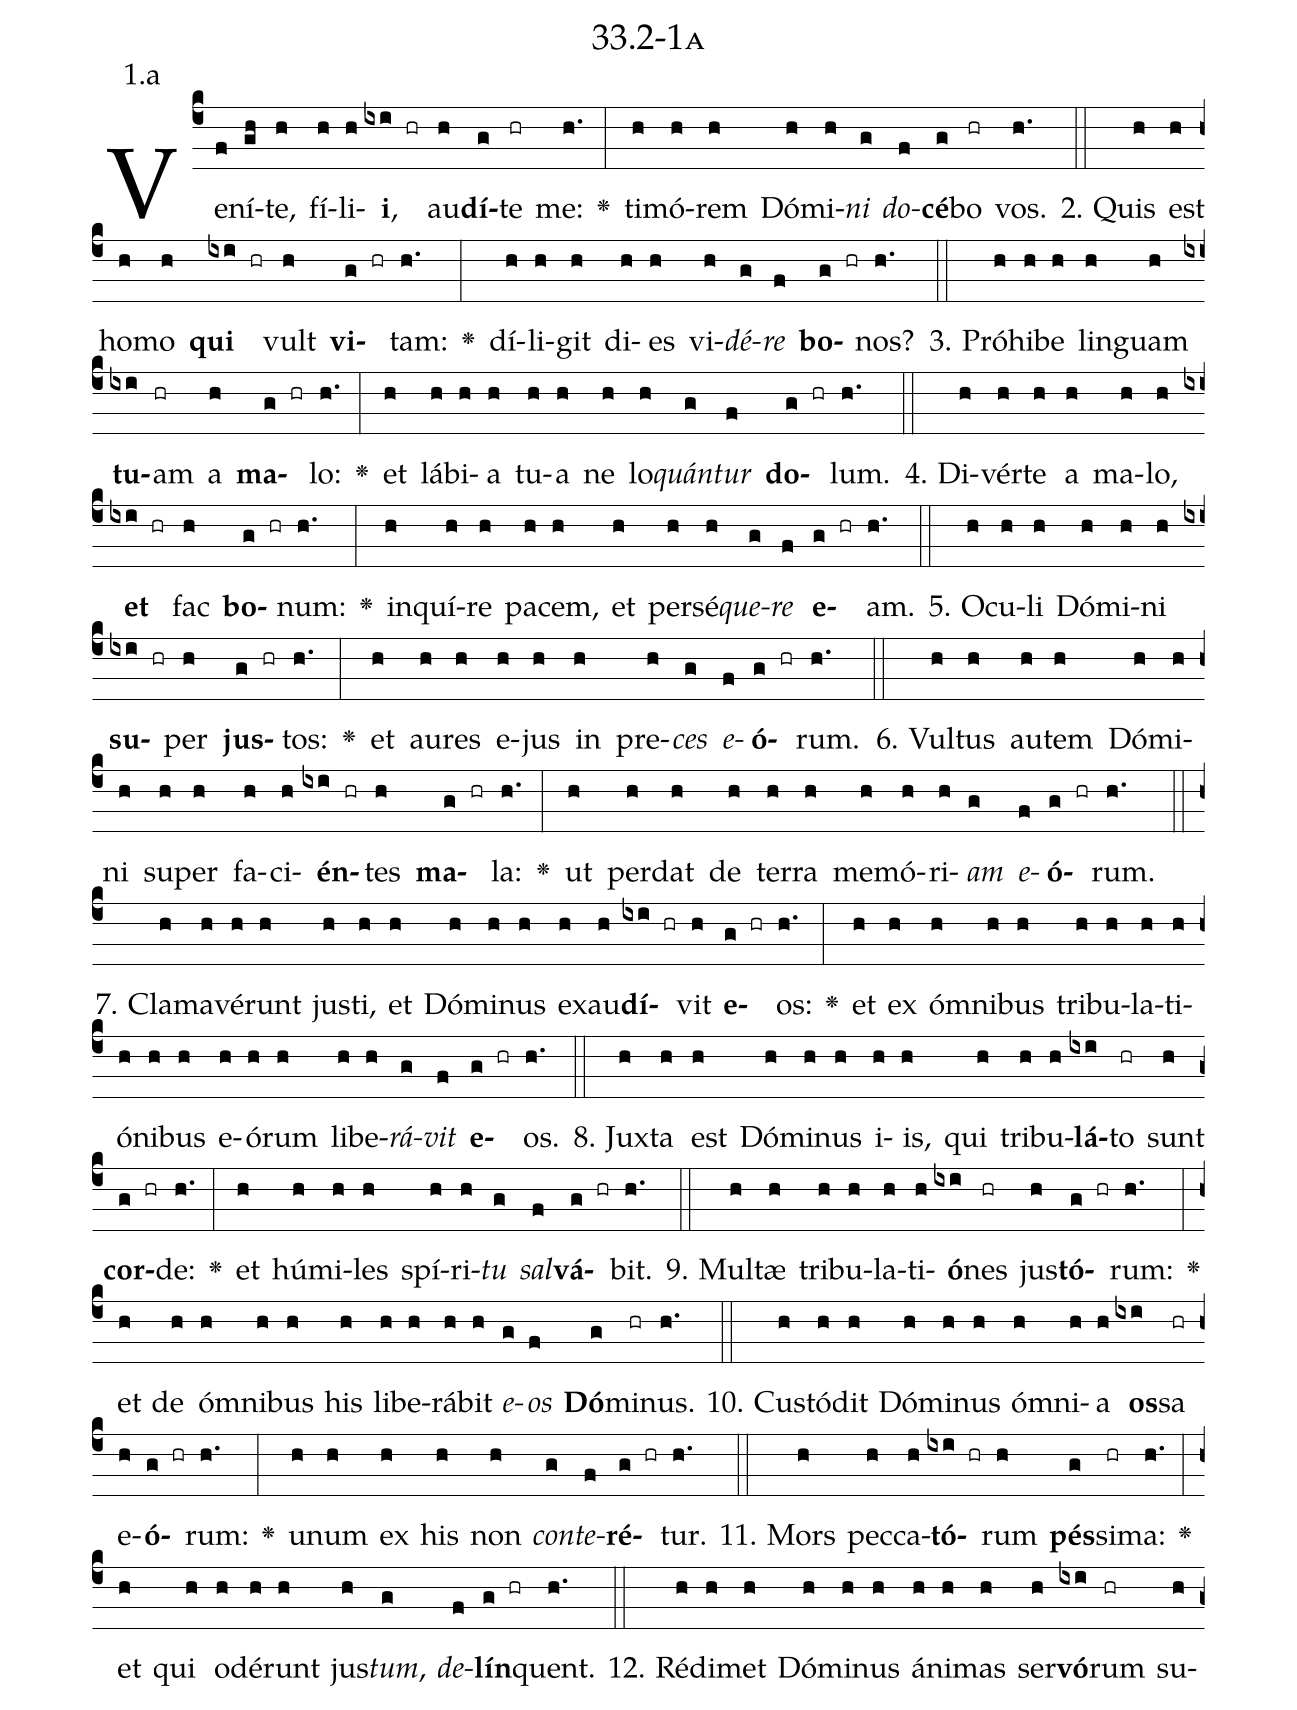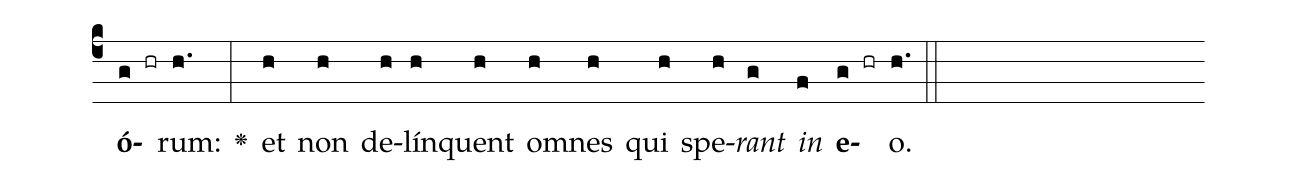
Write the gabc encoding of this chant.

name: 33.2-1a;
annotation: 1.a;
%%
(c4)Ve(f)ní(gh)te,(h) fí(h)li(h)<b>i</b>,(ixi hr) au(h)<b>dí</b>(g)te(hr) me:(h.) <v>\greheightstar</v>(:) ti(h)mó(h)rem(h) Dó(h)mi(h)<i>ni</i>(g) <i>do</i>(f)<b>cé</b>(g)bo(hr) vos.(h.) (::)
2. Quis(h) est(h) ho(h)mo(h) <b>qui</b>(ixi hr) vult(h) <b>vi</b>(g hr)tam:(h.) <v>\greheightstar</v>(:) dí(h)li(h)git(h) di(h)es(h) vi(h)<i>dé</i>(g)<i>re</i>(f) <b>bo</b>(g hr)nos?(h.) (::)
3. Pró(h)hi(h)be(h) lin(h)guam(h) <b>tu</b>(ixi)am(hr) a(h) <b>ma</b>(g hr)lo:(h.) <v>\greheightstar</v>(:) et(h) lá(h)bi(h)a(h) tu(h)a(h) ne(h) lo(h)<i>quán</i>(g)<i>tur</i>(f) <b>do</b>(g hr)lum.(h.) (::)
4. Di(h)vér(h)te(h) a(h) ma(h)lo,(h) <b>et</b>(ixi hr) fac(h) <b>bo</b>(g hr)num:(h.) <v>\greheightstar</v>(:) in(h)quí(h)re(h) pa(h)cem,(h) et(h) per(h)sé(h)<i>que</i>(g)<i>re</i>(f) <b>e</b>(g hr)am.(h.) (::)
5. O(h)cu(h)li(h) Dó(h)mi(h)ni(h) <b>su</b>(ixi hr)per(h) <b>jus</b>(g hr)tos:(h.) <v>\greheightstar</v>(:) et(h) au(h)res(h) e(h)jus(h) in(h) pre(h)<i>ces</i>(g) <i>e</i>(f)<b>ó</b>(g hr)rum.(h.) (::)
6. Vul(h)tus(h) au(h)tem(h) Dó(h)mi(h)ni(h) su(h)per(h) fa(h)ci(h)<b>én</b>(ixi hr)tes(h) <b>ma</b>(g hr)la:(h.) <v>\greheightstar</v>(:) ut(h) per(h)dat(h) de(h) ter(h)ra(h) me(h)mó(h)ri(h)<i>am</i>(g) <i>e</i>(f)<b>ó</b>(g hr)rum.(h.) (::)
7. Cla(h)ma(h)vé(h)runt(h) jus(h)ti,(h) et(h) Dó(h)mi(h)nus(h) ex(h)au(h)<b>dí</b>(ixi hr)vit(h) <b>e</b>(g hr)os:(h.) <v>\greheightstar</v>(:) et(h) ex(h) óm(h)ni(h)bus(h) tri(h)bu(h)la(h)ti(h)ó(h)ni(h)bus(h) e(h)ó(h)rum(h) li(h)be(h)<i>rá</i>(g)<i>vit</i>(f) <b>e</b>(g hr)os.(h.) (::)
8. Jux(h)ta(h) est(h) Dó(h)mi(h)nus(h) i(h)is,(h) qui(h) tri(h)bu(h)<b>lá</b>(ixi)to(hr) sunt(h) <b>cor</b>(g hr)de:(h.) <v>\greheightstar</v>(:) et(h) hú(h)mi(h)les(h) spí(h)ri(h)<i>tu</i>(g) <i>sal</i>(f)<b>vá</b>(g hr)bit.(h.) (::)
9. Mul(h)tæ(h) tri(h)bu(h)la(h)ti(h)<b>ó</b>(ixi)nes(hr) jus(h)<b>tó</b>(g hr)rum:(h.) <v>\greheightstar</v>(:) et(h) de(h) óm(h)ni(h)bus(h) his(h) li(h)be(h)rá(h)bit(h) <i>e</i>(g)<i>os</i>(f) <b>Dó</b>(g)mi(hr)nus.(h.) (::)
10. Cus(h)tó(h)dit(h) Dó(h)mi(h)nus(h) óm(h)ni(h)a(h) <b>os</b>(ixi)sa(hr) e(h)<b>ó</b>(g hr)rum:(h.) <v>\greheightstar</v>(:) u(h)num(h) ex(h) his(h) non(h) <i>con</i>(g)<i>te</i>(f)<b>ré</b>(g hr)tur.(h.) (::)
11. Mors(h) pec(h)ca(h)<b>tó</b>(ixi hr)rum(h) <b>pés</b>(g)si(hr)ma:(h.) <v>\greheightstar</v>(:) et(h) qui(h) o(h)dé(h)runt(h) jus(h)<i>tum</i>,(g) <i>de</i>(f)<b>lín</b>(g hr)quent.(h.) (::)
12. Réd(h)i(h)met(h) Dó(h)mi(h)nus(h) á(h)ni(h)mas(h) ser(h)<b>vó</b>(ixi)rum(hr) su(h)<b>ó</b>(g hr)rum:(h.) <v>\greheightstar</v>(:) et(h) non(h) de(h)lín(h)quent(h) om(h)nes(h) qui(h) spe(h)<i>rant</i>(g) <i>in</i>(f) <b>e</b>(g hr)o.(h.) (::)
